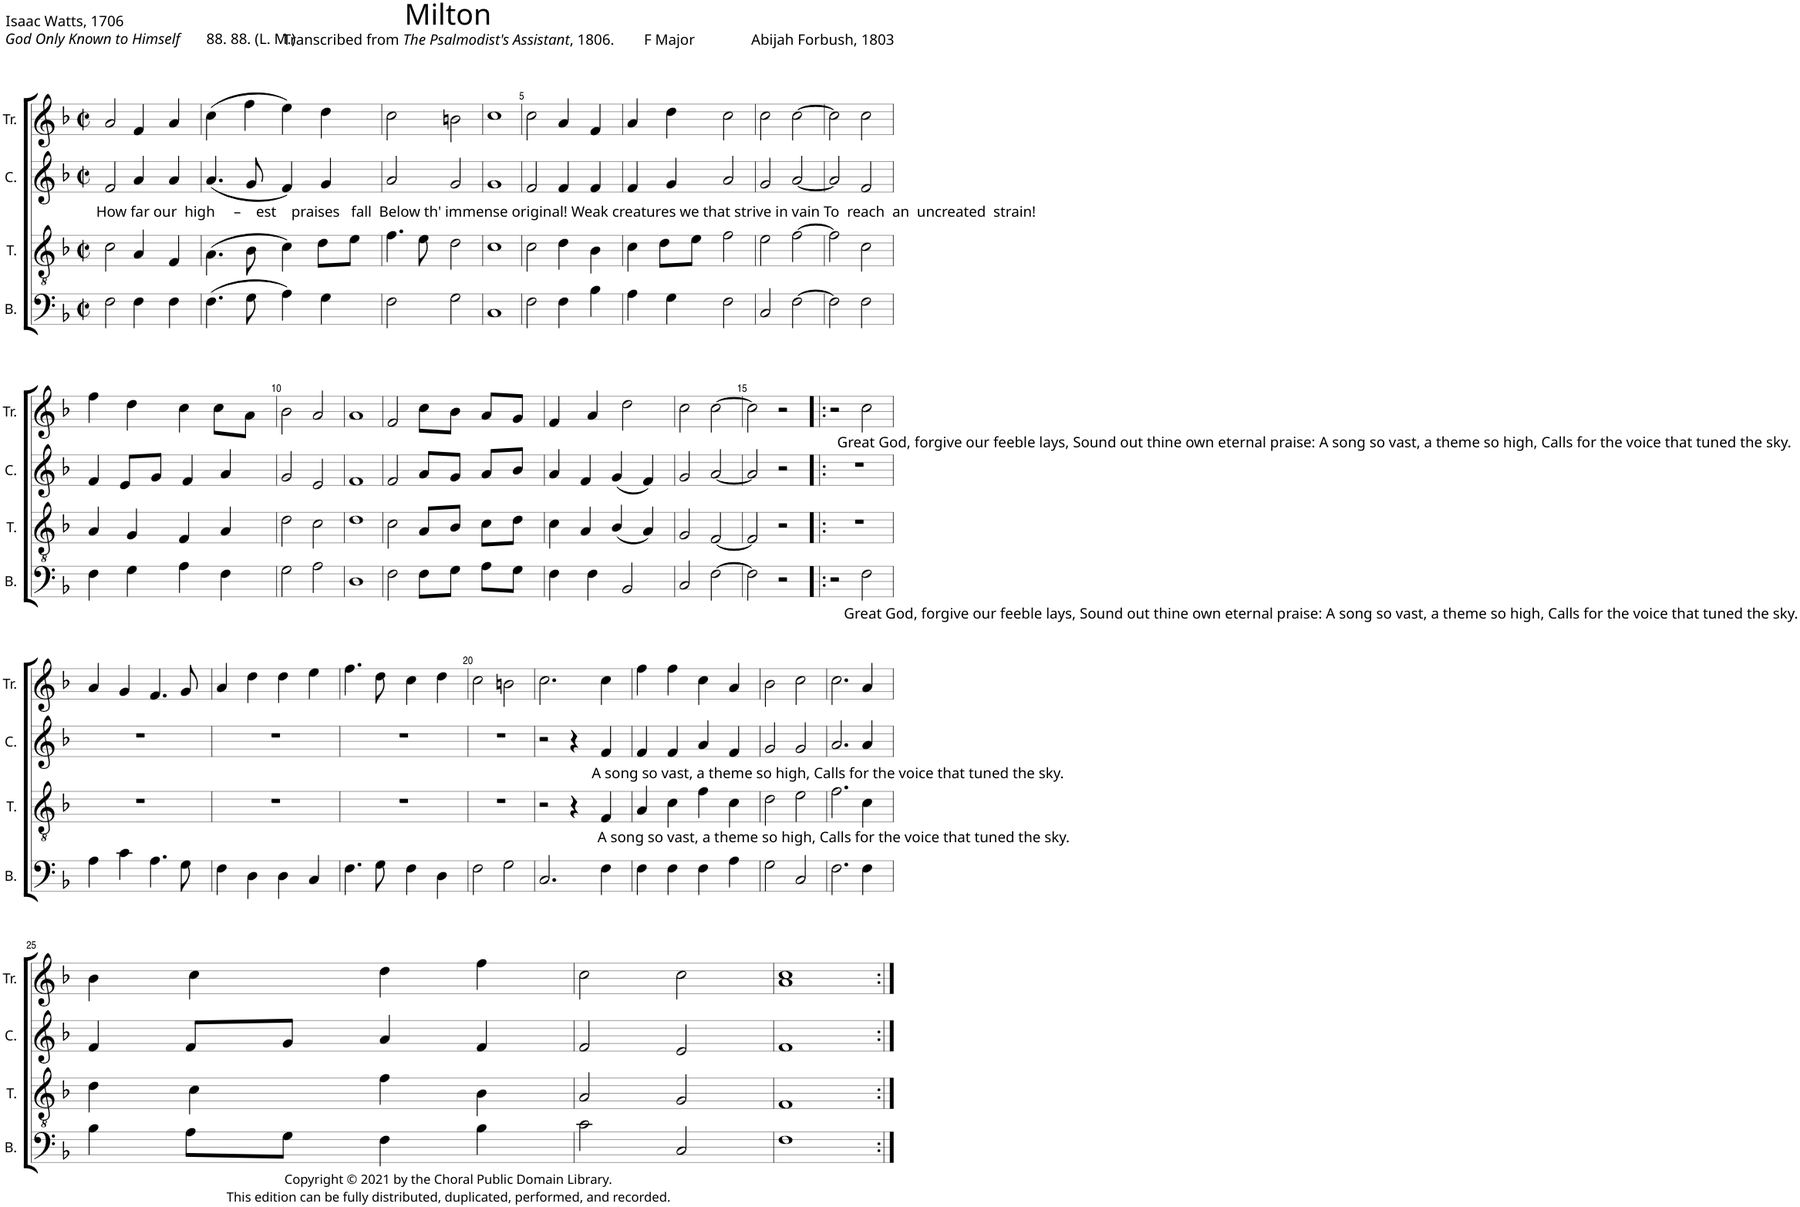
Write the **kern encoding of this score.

**kern	**kern	**kern	**kern
*part4	*part3	*part2	*part1
*staff4	*staff3	*staff2	*staff1
*I"B.	*I"T.	*I"C.	*I"Tr.
*I'B.	*I'T.	*I'C.	*I'Tr.
*clefF4	*clefGv2	*clefG2	*clefG2
*k[b-]	*k[b-]	*k[b-]	*k[b-]
*M2/2	*M2/2	*M2/2	*M2/2
*met(c|)	*met(c|)	*met(c|)	*met(c|)
=1	=1	=1	=1
!	!LO:TX:a:t=How far our  high     –    est    praises   fall  Below th' immense original! Weak creatures we that strive in vain To  reach  an  uncreated  strain!	!	!
2F\	2c\	2f/	2a/
4F\	4A/	4a/	4f/
4F\	4F/	4a/	4a/
=2	=2	=2	=2
(4.F\	(4.A\	(4.a/	(4cc\
.	.	.	4ff\
8G\	8B-\	8g/	.
4A\)	4c\)	4f/)	4ee\)
4G\	8d\L	4g/	4dd\
.	8e\J	.	.
=3	=3	=3	=3
2F\	4.f\	2a/	2cc\
.	8e\	.	.
2G\	2d\	2g/	2bn\
=4	=4	=4	=4
1C	1c	1g	1cc
=5	=5	=5	=5
2F\	2c\	2f/	2cc\
4F\	4d\	4f/	4a/
4B-\	4B-\	4f/	4f/
=6	=6	=6	=6
4A\	4c\	4f/	4a/
4G\	8d\L	4g/	4dd\
.	8e\J	.	.
2F\	2f\	2a/	2cc\
=7	=7	=7	=7
2C/	2e\	2g/	2cc\
[2F\	[2f\	[2a/	[2cc\
=8	=8	=8	=8
2F\]	2f\]	2a/]	2cc\]
2F\	2c\	2f/	2cc\
!!LO:LB:g=z
=9	=9	=9	=9
4F\	4A/	4f/	4ff\
4G\	4G/	8e/L	4dd\
.	.	8g/J	.
4A\	4F/	4f/	4cc\
4F\	4A/	4a/	8cc\L
.	.	.	8a\J
=10	=10	=10	=10
2G\	2d\	2g/	2b-\
2A\	2c\	2e/	2a/
=11	=11	=11	=11
1D	1d	1f	1a
=12	=12	=12	=12
2F\	2c\	2f/	2f/
8F\L	8A/L	8a/L	8cc\L
8G\J	8B-/J	8g/J	8b-\J
8A\L	8c\L	8a/L	8a/L
8G\J	8d\J	8b-/J	8g/J
=13	=13	=13	=13
4F\	4c\	4a/	4f/
4F\	4A/	4f/	4a/
2BB-/	(4B-/	(4g/	2dd\
.	4A/)	4f/)	.
=14	=14	=14	=14
2C/	2G/	2g/	2cc\
[2F\	[2F/	[2a/	[2cc\
=15	=15	=15	=15
2F\]	2F/]	2a/]	2cc\]
2r	2r	2r	2r
=16!|:	=16!|:	=16!|:	=16!|:
!	!	!LO:TX:a:t=Great God, forgive our feeble lays, Sound out thine own eternal praise&colon; A song so vast, a theme so high, Calls for the voice that tuned the sky.	!
2r	1r	1r	2r
!LO:TX:b:t=Great God, forgive our feeble lays, Sound out thine own eternal praise&colon; A song so vast, a theme so high, Calls for the voice that tuned the sky.	!	!	!
2F\	.	.	2cc\
!!LO:LB:g=z
=17	=17	=17	=17
4A\	1r	1r	4a/
4c\	.	.	4g/
4.A\	.	.	4.f/
8G\	.	.	8g/
=18	=18	=18	=18
4F\	1r	1r	4a/
4D\	.	.	4dd\
4D\	.	.	4dd\
4C/	.	.	4ee\
=19	=19	=19	=19
4.F\	1r	1r	4.ff\
8G\	.	.	8dd\
4F\	.	.	4cc\
4D\	.	.	4dd\
=20	=20	=20	=20
2F\	1r	1r	2cc\
2G\	.	.	2bn\
=21	=21	=21	=21
2.C/	2r	2r	2.cc\
.	4r	4r	.
!	!	!LO:TX:b:t=A song so vast, a theme so high, Calls for the voice that tuned the sky.	!
!LO:TX:a:t=A song so vast, a theme so high, Calls for the voice that tuned the sky.	!	!	!
4F\	4F/	4f/	4cc\
=22	=22	=22	=22
4F\	4A/	4f/	4ff\
4F\	4c\	4f/	4ff\
4F\	4f\	4a/	4cc\
4A\	4c\	4f/	4a/
=23	=23	=23	=23
2G\	2d\	2g/	2b-\
2C/	2e\	2g/	2cc\
=24	=24	=24	=24
2.F\	2.f\	2.a/	2.cc\
4F\	4c\	4a/	4a/
!!LO:LB:g=z
=25	=25	=25	=25
4B-\	4d\	4f/	4b-\
8A\L	4c\	8f/L	4cc\
8G\J	.	8g/J	.
4F\	4f\	4a/	4dd\
4B-\	4B-\	4f/	4ff\
=26	=26	=26	=26
2c\	2A/	2f/	2cc\
2C/	2G/	2e/	2cc\
=27	=27	=27	=27
1F	1F	1f	1a 1cc
=:|!	=:|!	=:|!	=:|!
*-	*-	*-	*-
